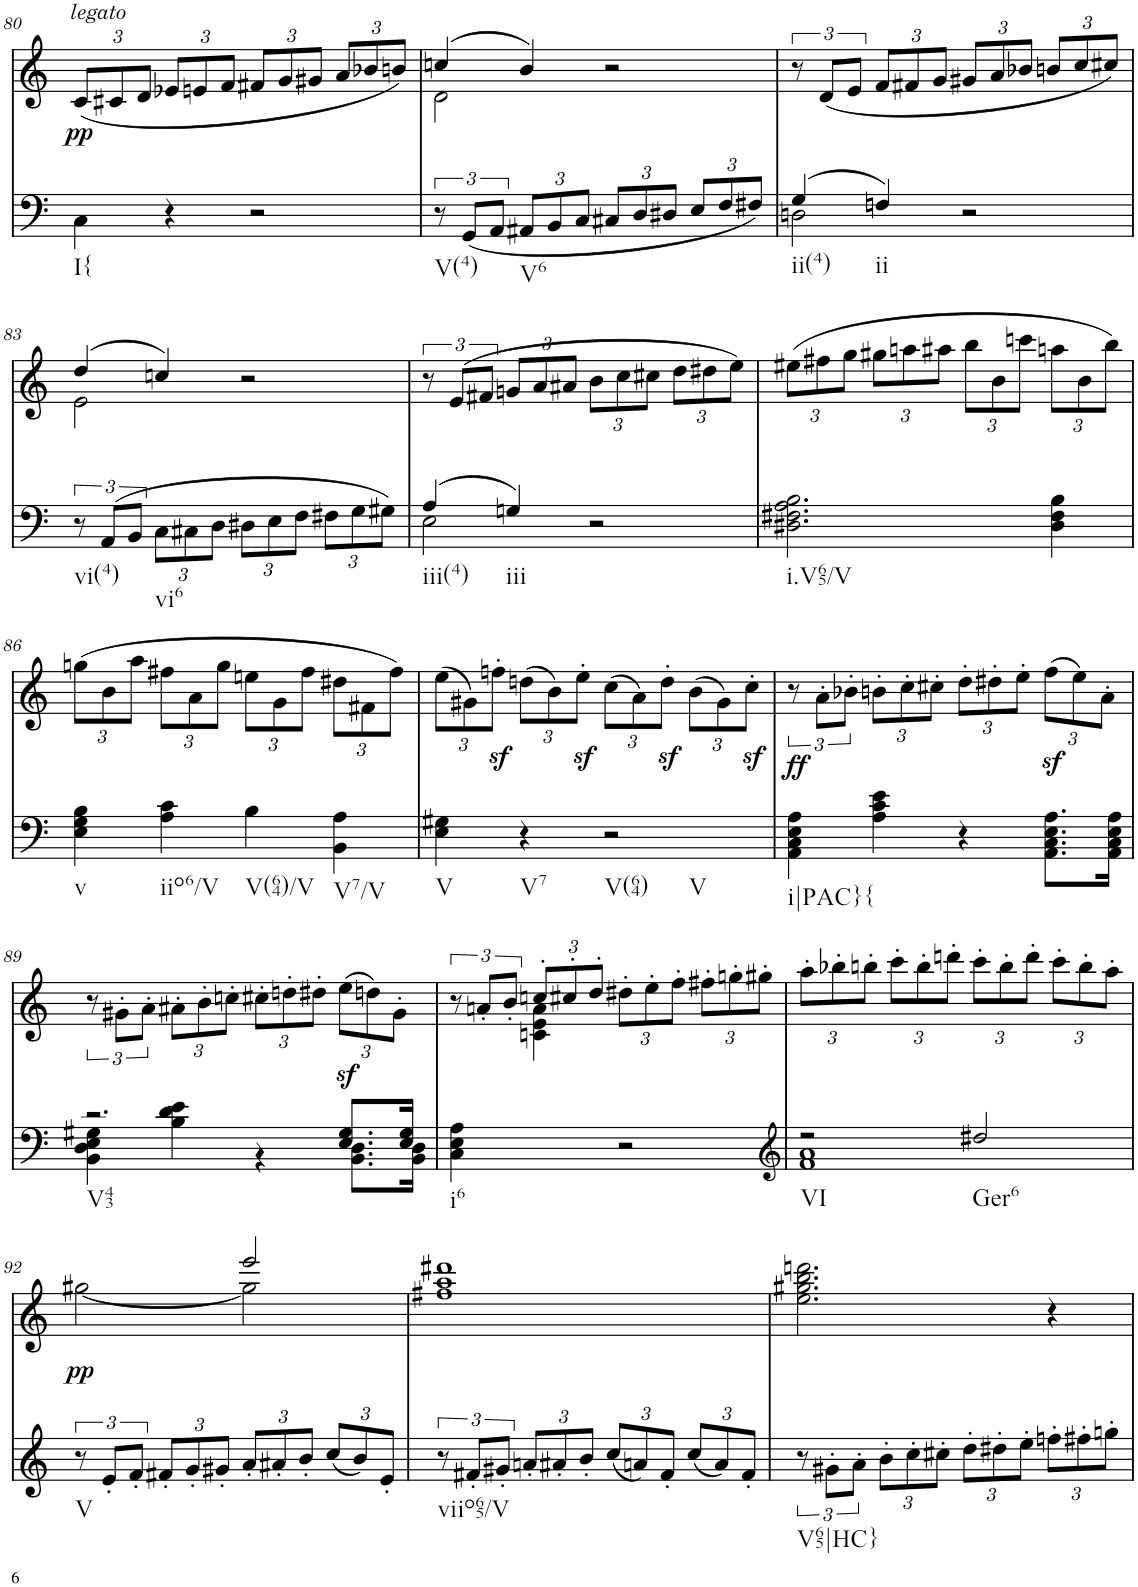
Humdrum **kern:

**kern	**dynam	**kern	**dynam
*part2	*part2	*part1	*part1
*staff2	*staff2	*staff1	*staff1
*I"piano	*	*I"piano	*
*I'Pno	*	*I'Pno	*
!!LO:PB:g=z
*clefF4	*	*clefG2	*
*k[]	*	*k[]	*
*a:	*	*a:	*
*M4/4	*	*M4/4	*
*	*	*Xbrackettup	*
=80	=80	=80	=80
!LO:TX:b:t=I{	!	!	!
!	!	!	!LO:DY:b
!	!	!	!LO:DY:n=1:a
4C\	.	(12c/L	pp other-dynamics
.	.	12c#X/	.
.	.	12d/J	.
4r	.	12e-X/L	.
.	.	12en/	.
.	.	12f/J	.
2r	.	12f#X/L	.
.	.	12g/	.
.	.	12g#X/J	.
.	.	12a/L	.
.	.	12b-X/	.
.	.	12bn/J)	.
=81	=81	=81	=81
*	*	*^	*
!LO:TX:b:t=V(4)	!	!	!	!
12r	.	(4ccn/	2d\	.
(<12GG/L	.	.	.	.
12AA/J	.	.	.	.
*Xbrackettup	*	*	*	*
!LO:TX:b:t=V6	!	!	!	!
12AA#X/L	.	4b/)	.	.
12BB/	.	.	.	.
12C/J	.	.	.	.
12C#X/L	.	2r	2ryy	.
12D/	.	.	.	.
12D#X/J	.	.	.	.
12E/L	.	.	.	.
12F/	.	.	.	.
12F#X/J)	.	.	.	.
*	*	*v	*v	*
=82	=82	=82	=82
*^	*	*	*
*	*	*	*brackettup	*
!LO:TX:b:t=ii(4)	!	!	!	!
(4G/	2Dn\	.	12r	.
.	.	.	(12d/L	.
.	.	.	12e/J	.
*	*	*	*Xbrackettup	*
!LO:TX:b:t=ii	!	!	!	!
4Fn/)	.	.	12f/L	.
.	.	.	12f#X/	.
.	.	.	12g/J	.
2r	2ryy	.	12g#X/L	.
.	.	.	12a/	.
.	.	.	12b-X/J	.
.	.	.	12bn/L	.
.	.	.	12cc/	.
.	.	.	12cc#X/J)	.
*v	*v	*	*	*
!!LO:LB:g=z
=83	=83	=83	=83
*brackettup	*	*	*
*	*	*^	*
!LO:TX:b:t=vi(4)	!	!	!	!
12r	.	(4dd/	2e\	.
(12AA/L	.	.	.	.
12BB/J	.	.	.	.
*Xbrackettup	*	*	*	*
!LO:TX:b:t=vi6	!	!	!	!
12C\L	.	4ccn/)	.	.
12C#X\	.	.	.	.
12D\J	.	.	.	.
12D#X\L	.	2r	2ryy	.
12E\	.	.	.	.
12F\J	.	.	.	.
12F#X\L	.	.	.	.
12G\	.	.	.	.
12G#X\J)	.	.	.	.
*	*	*v	*v	*
=84	=84	=84	=84
*^	*	*	*
*	*	*	*brackettup	*
!LO:TX:b:t=iii(4)	!	!	!	!
(4A/	2E\	.	12r	.
.	.	.	(12e/L	.
.	.	.	12f#X/J	.
*	*	*	*Xbrackettup	*
!LO:TX:b:t=iii	!	!	!	!
4Gn/)	.	.	12gn/L	.
.	.	.	12a/	.
.	.	.	12a#X/J	.
2r	2ryy	.	12b\L	.
.	.	.	12cc\	.
.	.	.	12cc#X\J	.
.	.	.	12dd\L	.
.	.	.	12dd#X\	.
.	.	.	12ee\J)	.
*v	*v	*	*	*
=85	=85	=85	=85
!LO:TX:b:t=i.V65/V	!	!	!
2.D#X\ 2.F#X\ 2.A\ 2.B\	.	(12ee#X\L	.
.	.	12ff#X\	.
.	.	12gg\J	.
.	.	12gg#X\L	.
.	.	12aan\	.
.	.	12aa#X\J	.
.	.	12bb\L	.
.	.	12b\	.
.	.	12cccn\J	.
4D#\ 4F#\ 4B\	.	12aan\L	.
.	.	12b\	.
.	.	12bb\J)	.
!!LO:LB:g=z
=86	=86	=86	=86
!LO:TX:b:t=v	!	!	!
4E\ 4G\ 4B\	.	(12ggn\L	.
.	.	12b\	.
.	.	12aa\J	.
!LO:TX:b:t=iio6/V	!	!	!
4A\ 4c\	.	12ff#X\L	.
.	.	12a\	.
.	.	12gg\J	.
!LO:TX:b:t=V(64)/V	!	!	!
4B\	.	12een\L	.
.	.	12g\	.
.	.	12ff#\J	.
!LO:TX:b:t=V7/V	!	!	!
4BB\ 4A\	.	12dd#X\L	.
.	.	12f#X\	.
.	.	12ff#\J)	.
=87	=87	=87	=87
!LO:TX:b:t=V	!	!	!
4E\ 4G#X\	.	(12ee\L	.
.	.	12g#X\)	.
.	.	12ffnz<'\J	.
!LO:TX:b:t=V7	!	!	!
4r	.	(12ddn\L	.
.	.	12b\)	.
.	.	12eez<'\J	.
!LO:TX:b:t=V(64)	!	!	!
!LO:TX:b:t=V	!	!	!
2r	.	(12cc\L	.
.	.	12a\)	.
.	.	12ddz<'\J	.
.	.	(12b\L	.
.	.	12g#\)	.
.	.	12ccz<'\J	.
=88	=88	=88	=88
*	*	*brackettup	*
!LO:TX:b:t=i|PAC}{	!	!	!
!	!LO:DY:a	!	!
4AA\ 4C\ 4E\ 4A\	ff	12r	.
.	.	12a'\L	.
.	.	12b-X'\J	.
*	*	*Xbrackettup	*
4A\ 4c\ 4e\	.	12bn'\L	.
.	.	12cc'\	.
.	.	12cc#X'\J	.
4r	.	12dd'\L	.
.	.	12dd#X'\	.
.	.	12ee'\J	.
8.AA\ 8.C\ 8.E\ 8.A\L	.	(12ffz<\L	.
.	.	12ee\)	.
.	.	12a'\J	.
16AA\ 16C\ 16E\ 16A\Jk	.	.	.
!!LO:LB:g=z
=89	=89	=89	=89
*^	*	*	*
*	*	*	*brackettup	*
!LO:TX:b:t=V43	!	!	!	!
2.r	4BB\ 4D\ 4E\ 4G#X\	.	12r	.
.	.	.	12g#X'\L	.
.	.	.	12a'\J	.
*	*	*	*Xbrackettup	*
.	4B\ 4d\ 4e\	.	12a#X'\L	.
.	.	.	12b'\	.
.	.	.	12ccn'\J	.
.	4r	.	12cc#X'\L	.
.	.	.	12ddn'\	.
.	.	.	12dd#X'\J	.
8.E/ 8.G#/L	8.BB\ 8.D\L	.	(12eez<\L	.
.	.	.	12ddn\)	.
.	.	.	12g#'\J	.
16E/ 16G#/Jk	16BB\ 16D\Jk	.	.	.
*v	*v	*	*	*
=90	=90	=90	=90
*	*	*brackettup	*
*^	*	*^	*
!LO:TX:b:t=i6	!	!	!	!	!
*v	*v	*	*	*	*
4C\ 4E\ 4A\	.	12r	4ryy	.
.	.	12an'/L	.	.
.	.	12b'/J	.	.
*	*	*Xbrackettup	*	*
4ryy	.	12ccn'/L	4cn\ 4e\ 4a\	.
.	.	12cc#X'/	.	.
.	.	12dd'/J	.	.
2r	.	12dd#X'\L	2ryy	.
.	.	12ee'\	.	.
.	.	12ff'\J	.	.
.	.	12ff#X'\L	.	.
.	.	12ggn'\	.	.
.	.	12gg#X'\J	.	.
*	*	*v	*v	*
=91	=91	=91	=91
*clefG2	*	*	*
*^	*	*	*
!LO:TX:b:t=VI	!	!	!	!
2r	1f 1a	.	12aa'\L	.
.	.	.	12bb-X'\	.
.	.	.	12bbn'\J	.
.	.	.	12ccc'\L	.
.	.	.	12bb'\	.
.	.	.	12dddn'\J	.
!LO:TX:b:t=Ger6	!	!	!	!
2dd#X/	.	.	12ccc'\L	.
.	.	.	12bb'\	.
.	.	.	12ddd'\J	.
.	.	.	12ccc'\L	.
.	.	.	12bb'\	.
.	.	.	12aa'\J	.
*v	*v	*	*	*
!!LO:LB:g=z
=92	=92	=92	=92
*brackettup	*	*	*
*	*	*^	*
!LO:TX:b:t=V	!	!	!	!
!	!	!	!	!LO:DY:b
12r	.	2ryy	[2gg#X\	pp
12e'/L	.	.	.	.
12f'/J	.	.	.	.
*Xbrackettup	*	*	*	*
12f#X'/L	.	.	.	.
12g'/	.	.	.	.
12g#X'/J	.	.	.	.
12a'/L	.	2eee/	2gg#\]	.
12a#X'/	.	.	.	.
12b'/J	.	.	.	.
(12cc/L	.	.	.	.
12b/)	.	.	.	.
12e'/J	.	.	.	.
*	*	*v	*v	*
=93	=93	=93	=93
*brackettup	*	*	*
!LO:TX:b:t=viio65/V	!	!	!
12r	.	1ff#X 1aa 1ddd#X	.
12f#X'/L	.	.	.
12g#X'/J	.	.	.
*Xbrackettup	*	*	*
12an'/L	.	.	.
12a#X'/	.	.	.
12b'/J	.	.	.
(12cc/L	.	.	.
12an/)	.	.	.
12f#'/J	.	.	.
(12cc/L	.	.	.
12a/)	.	.	.
12f#'/J	.	.	.
=94	=94	=94	=94
*brackettup	*	*	*
!LO:TX:b:t=V65|HC}	!	!	!
12r	.	2.ee\ 2.gg#X\ 2.bb\ 2.dddn\	.
12g#X'\L	.	.	.
12a'\J	.	.	.
*Xbrackettup	*	*	*
12b'\L	.	.	.
12cc'\	.	.	.
12cc#X'\J	.	.	.
12dd'\L	.	.	.
12dd#X'\	.	.	.
12ee'\J	.	.	.
12ffn'\L	.	4r	.
12ff#X'\	.	.	.
12ggn'\J	.	.	.
=	=	=	=
*-	*-	*-	*-
